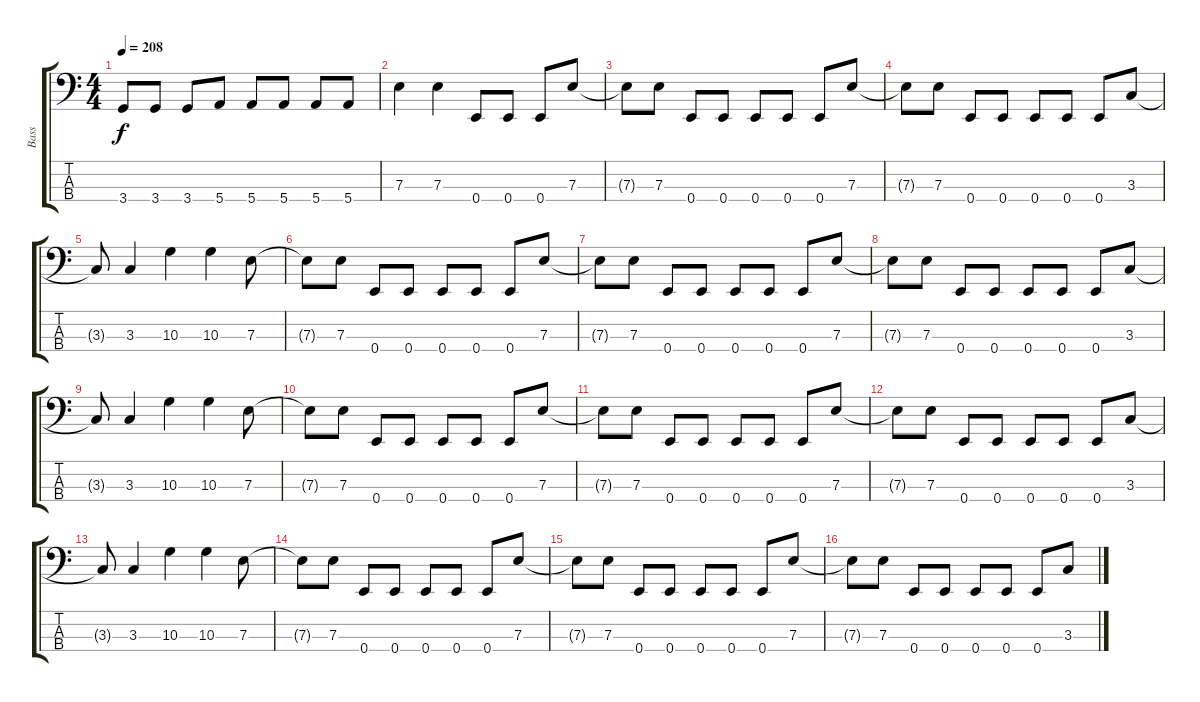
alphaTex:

\track ("Bass" "Bass") {instrument electricbasspick}
\staff {score tabs}
\tuning (G2 D2 A1 E1) {hide}
\ts (4 4)
\tempo 208
\clef f4
\ks c
3.4.8{dy f} 3.4.8 3.4.8 5.4.8 5.4.8 5.4.8 5.4.8 5.4.8 |
7.3.4 7.3.4 0.4.8 0.4.8 0.4.8 7.3.8 |
7.3{t}.8 7.3.8 0.4.8 0.4.8 0.4.8 0.4.8 0.4.8 7.3.8 |
7.3{t}.8 7.3.8 0.4.8 0.4.8 0.4.8 0.4.8 0.4.8 3.3.8 |
3.3{t}.8 3.3.4 10.3.4 10.3.4 7.3.8 |
7.3{t}.8 7.3.8 0.4.8 0.4.8 0.4.8 0.4.8 0.4.8 7.3.8 |
7.3{t}.8 7.3.8 0.4.8 0.4.8 0.4.8 0.4.8 0.4.8 7.3.8 |
7.3{t}.8 7.3.8 0.4.8 0.4.8 0.4.8 0.4.8 0.4.8 3.3.8 |
3.3{t}.8 3.3.4 10.3.4 10.3.4 7.3.8 |
7.3{t}.8 7.3.8 0.4.8 0.4.8 0.4.8 0.4.8 0.4.8 7.3.8 |
7.3{t}.8 7.3.8 0.4.8 0.4.8 0.4.8 0.4.8 0.4.8 7.3.8 |
7.3{t}.8 7.3.8 0.4.8 0.4.8 0.4.8 0.4.8 0.4.8 3.3.8 |
3.3{t}.8 3.3.4 10.3.4 10.3.4 7.3.8 |
7.3{t}.8 7.3.8 0.4.8 0.4.8 0.4.8 0.4.8 0.4.8 7.3.8 |
7.3{t}.8 7.3.8 0.4.8 0.4.8 0.4.8 0.4.8 0.4.8 7.3.8 |
7.3{t}.8 7.3.8 0.4.8 0.4.8 0.4.8 0.4.8 0.4.8 3.3.8
